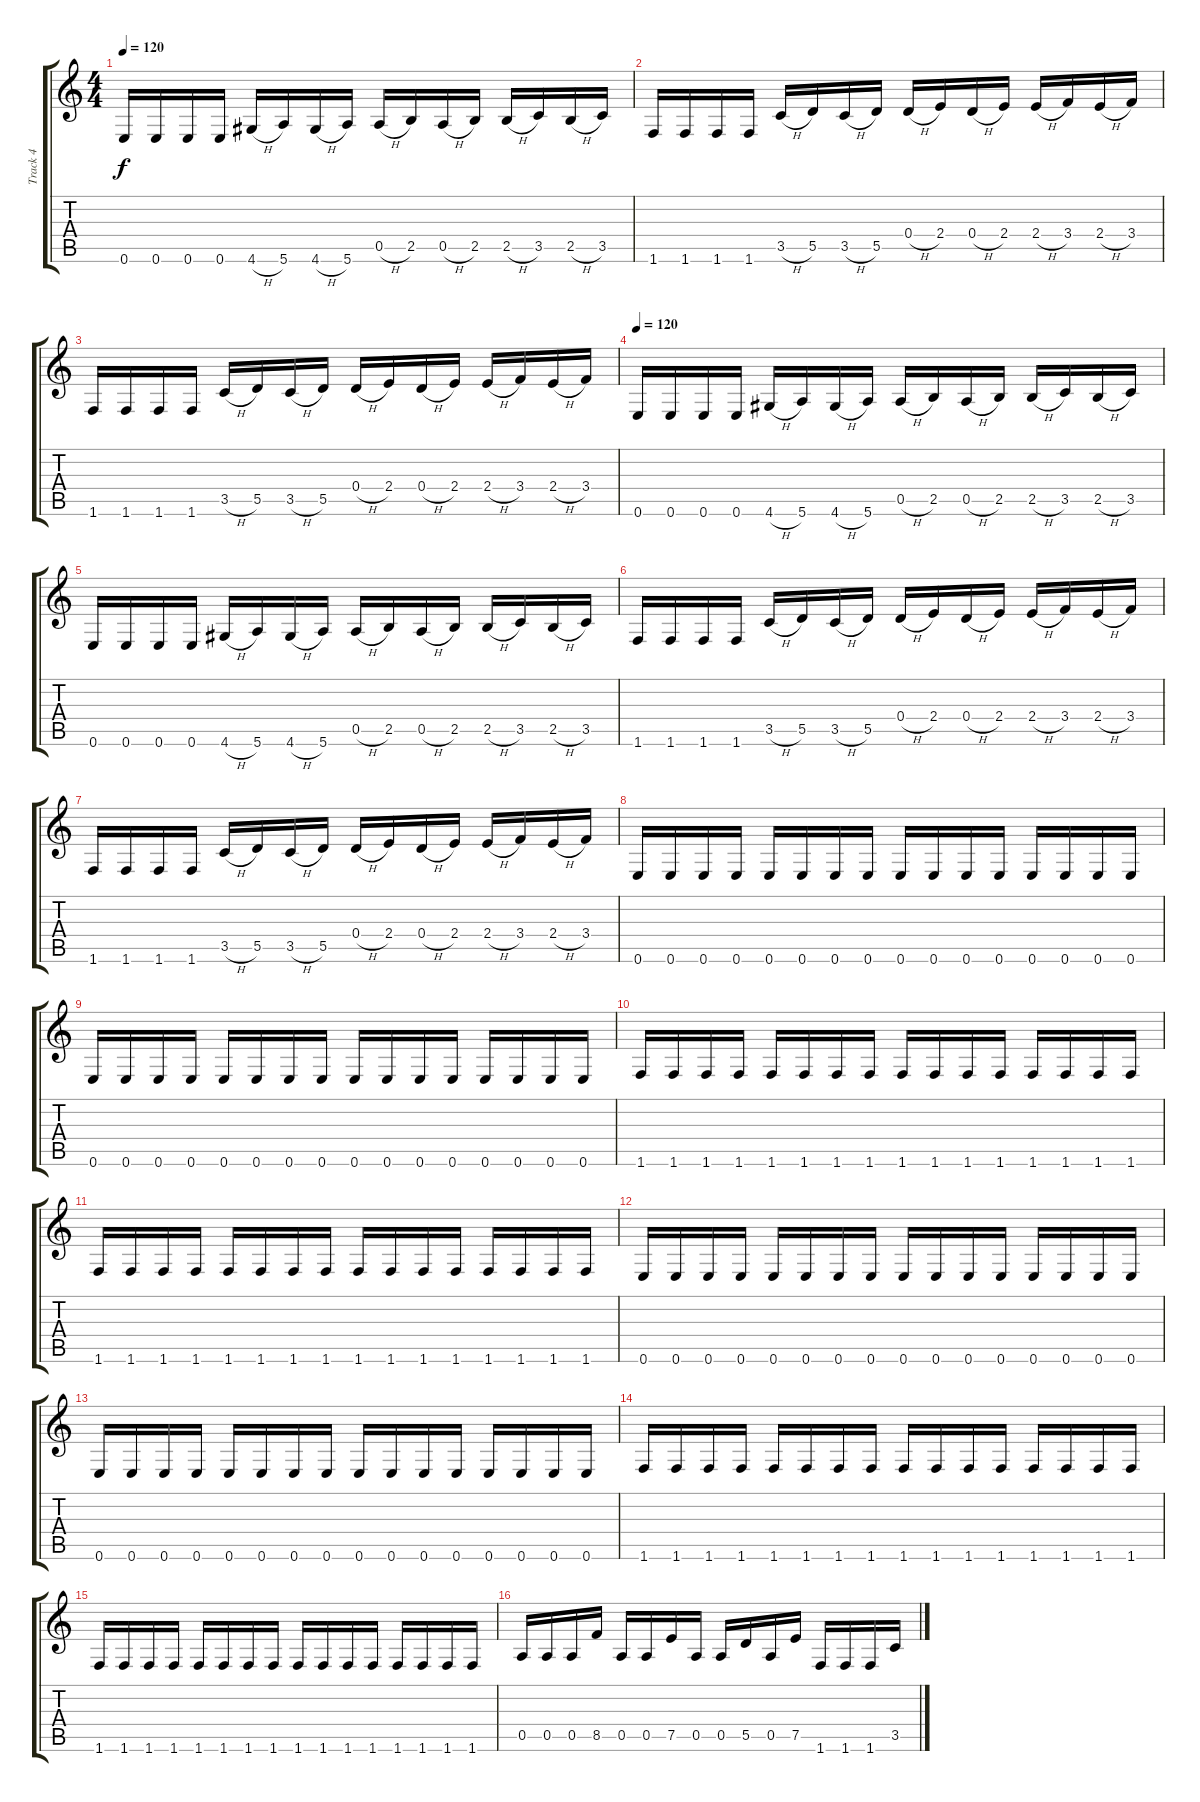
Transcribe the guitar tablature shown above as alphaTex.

\track ("Track 4" "Track 4") {instrument distortionguitar}
\staff {score tabs}
\tuning (E4 B3 G3 D3 A2 E2) {hide}
\ts (4 4)
\tempo 120
\clef g2
\ks c
0.6.16{dy f} 0.6.16 0.6.16 0.6.16 4.6{h}.16 5.6.16 4.6{h}.16 5.6.16 0.5{h}.16 2.5.16 0.5{h}.16 2.5.16 2.5{h}.16 3.5.16 2.5{h}.16 3.5.16 |
1.6.16 1.6.16 1.6.16 1.6.16 3.5{h}.16 5.5.16 3.5{h}.16 5.5.16 0.4{h}.16 2.4.16 0.4{h}.16 2.4.16 2.4{h}.16 3.4.16 2.4{h}.16 3.4.16 |
1.6.16 1.6.16 1.6.16 1.6.16 3.5{h}.16 5.5.16 3.5{h}.16 5.5.16 0.4{h}.16 2.4.16 0.4{h}.16 2.4.16 2.4{h}.16 3.4.16 2.4{h}.16 3.4.16 |
\tempo 120
0.6.16{instrument distortionguitar} 0.6.16 0.6.16 0.6.16 4.6{h}.16 5.6.16 4.6{h}.16 5.6.16 0.5{h}.16 2.5.16 0.5{h}.16 2.5.16 2.5{h}.16 3.5.16 2.5{h}.16 3.5.16 |
0.6.16 0.6.16 0.6.16 0.6.16 4.6{h}.16 5.6.16 4.6{h}.16 5.6.16 0.5{h}.16 2.5.16 0.5{h}.16 2.5.16 2.5{h}.16 3.5.16 2.5{h}.16 3.5.16 |
1.6.16 1.6.16 1.6.16 1.6.16 3.5{h}.16 5.5.16 3.5{h}.16 5.5.16 0.4{h}.16 2.4.16 0.4{h}.16 2.4.16 2.4{h}.16 3.4.16 2.4{h}.16 3.4.16 |
1.6.16 1.6.16 1.6.16 1.6.16 3.5{h}.16 5.5.16 3.5{h}.16 5.5.16 0.4{h}.16 2.4.16 0.4{h}.16 2.4.16 2.4{h}.16 3.4.16 2.4{h}.16 3.4.16 |
0.6.16 0.6.16 0.6.16 0.6.16 0.6.16 0.6.16 0.6.16 0.6.16 0.6.16 0.6.16 0.6.16 0.6.16 0.6.16 0.6.16 0.6.16 0.6.16 |
0.6.16 0.6.16 0.6.16 0.6.16 0.6.16 0.6.16 0.6.16 0.6.16 0.6.16 0.6.16 0.6.16 0.6.16 0.6.16 0.6.16 0.6.16 0.6.16 |
1.6.16 1.6.16 1.6.16 1.6.16 1.6.16 1.6.16 1.6.16 1.6.16 1.6.16 1.6.16 1.6.16 1.6.16 1.6.16 1.6.16 1.6.16 1.6.16 |
1.6.16 1.6.16 1.6.16 1.6.16 1.6.16 1.6.16 1.6.16 1.6.16 1.6.16 1.6.16 1.6.16 1.6.16 1.6.16 1.6.16 1.6.16 1.6.16 |
0.6.16 0.6.16 0.6.16 0.6.16 0.6.16 0.6.16 0.6.16 0.6.16 0.6.16 0.6.16 0.6.16 0.6.16 0.6.16 0.6.16 0.6.16 0.6.16 |
0.6.16 0.6.16 0.6.16 0.6.16 0.6.16 0.6.16 0.6.16 0.6.16 0.6.16 0.6.16 0.6.16 0.6.16 0.6.16 0.6.16 0.6.16 0.6.16 |
1.6.16 1.6.16 1.6.16 1.6.16 1.6.16 1.6.16 1.6.16 1.6.16 1.6.16 1.6.16 1.6.16 1.6.16 1.6.16 1.6.16 1.6.16 1.6.16 |
1.6.16 1.6.16 1.6.16 1.6.16 1.6.16 1.6.16 1.6.16 1.6.16 1.6.16 1.6.16 1.6.16 1.6.16 1.6.16 1.6.16 1.6.16 1.6.16 |
0.5.16 0.5.16 0.5.16 8.5.16 0.5.16 0.5.16 7.5.16 0.5.16 0.5.16 5.5.16 0.5.16 7.5.16 1.6.16 1.6.16 1.6.16 3.5.16
